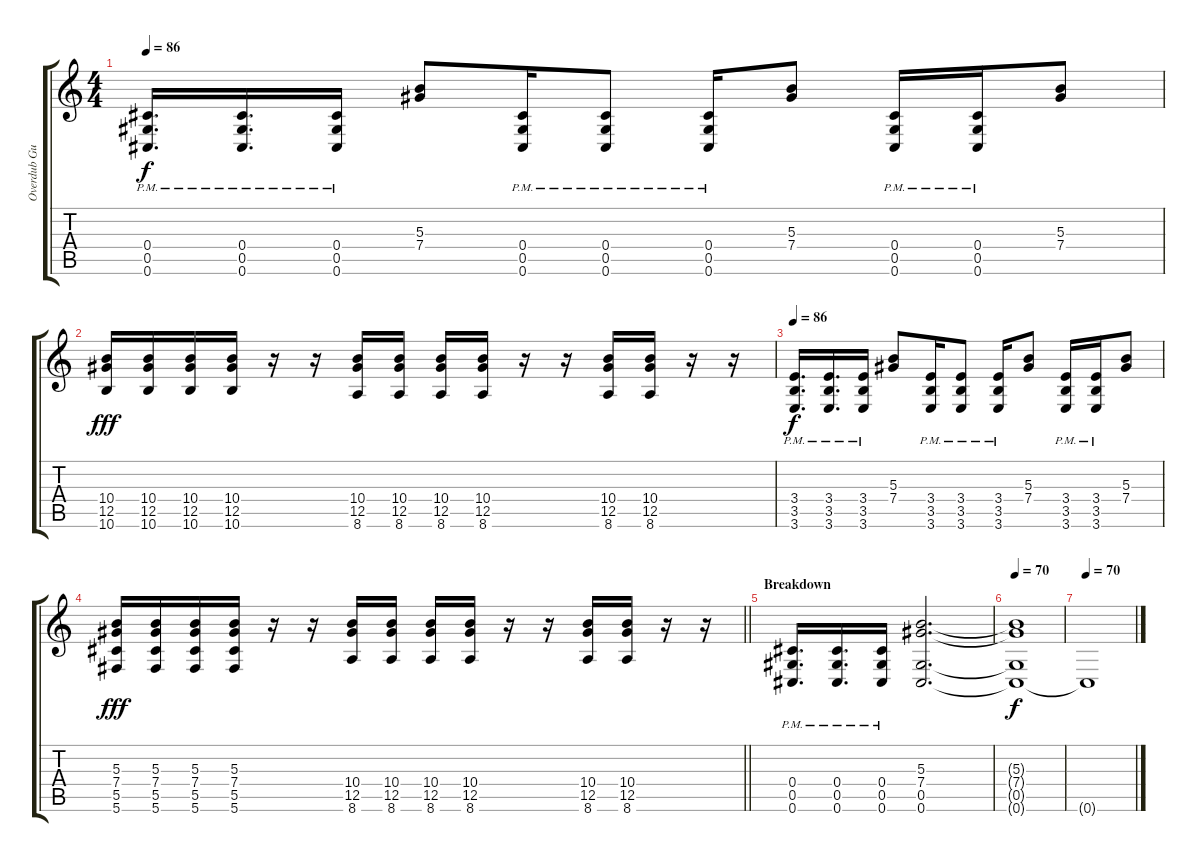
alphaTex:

\track ("Overdub Guitar" "Overdub Gu") {instrument distortionguitar}
\staff {score tabs}
\tuning (Eb4 Bb3 Gb3 Db3 Ab2 Db2) {hide}
\ts (4 4)
\tempo 86
\clef g2
\ks c
(0.4{pm} 0.5{pm} 0.6{pm}).16{d dy f} (0.4{pm} 0.5{pm} 0.6{pm}).16{d} (0.4{pm} 0.5{pm} 0.6{pm}).16 (5.3 7.4).8 (0.4{pm} 0.5{pm} 0.6{pm}).16 (0.4{pm} 0.5{pm} 0.6{pm}).8 (0.4{pm} 0.5{pm} 0.6{pm}).16 (5.3 7.4).8 (0.4{pm} 0.5{pm} 0.6{pm}).16 (0.4{pm} 0.5{pm} 0.6{pm}).16 (5.3 7.4).8 |
(10.4 12.5 10.6).16{dy fff} (10.4 12.5 10.6).16 (10.4 12.5 10.6).16 (10.4 12.5 10.6).16 r.16 r.16 (10.4 12.5 8.6).16 (10.4 12.5 8.6).16 (10.4 12.5 8.6).16 (10.4 12.5 8.6).16 r.16 r.16 (10.4 12.5 8.6).16 (10.4 12.5 8.6).16 r.16 r.16 |
\tempo 86
(3.4{pm} 3.5{pm} 3.6{pm}).16{d dy f} (3.4{pm} 3.5{pm} 3.6{pm}).16{d} (3.4{pm} 3.5{pm} 3.6{pm}).16 (5.3 7.4).8 (3.4{pm} 3.5{pm} 3.6{pm}).16 (3.4{pm} 3.5{pm} 3.6{pm}).8 (3.4{pm} 3.5{pm} 3.6{pm}).16 (5.3 7.4).8 (3.4{pm} 3.5{pm} 3.6{pm}).16 (3.4{pm} 3.5{pm} 3.6{pm}).16 (5.3 7.4).8 |
\barLineRight lightlight
(5.3 7.4 5.5 5.6).16{dy fff} (5.3 7.4 5.5 5.6).16 (5.3 7.4 5.5 5.6).16 (5.3 7.4 5.5 5.6).16 r.16 r.16 (10.4 12.5 8.6).16 (10.4 12.5 8.6).16 (10.4 12.5 8.6).16 (10.4 12.5 8.6).16 r.16 r.16 (10.4 12.5 8.6).16 (10.4 12.5 8.6).16 r.16 r.16 |
\section ("" "Breakdown")
(0.4{pm} 0.5{pm} 0.6{pm}).16{d} (0.4{pm} 0.5{pm} 0.6{pm}).16{d} (0.4{pm} 0.5{pm} 0.6{pm}).16 (5.3 7.4 0.5 0.6).2{d} |
\tempo 70
(5.3{t} 7.4{t} 0.5{t} 0.6{t}).1{dy f} |
\tempo 70
0.6{t}.1
